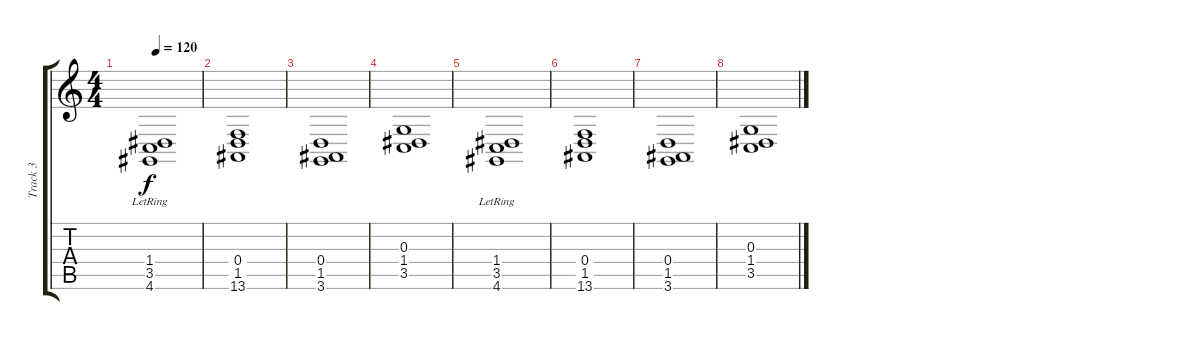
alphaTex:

\track ("Track 3" "Track 3") {instrument pad3polysynth}
\staff {score tabs}
\tuning (E4 B3 G3 D3 A2 E2) {hide}
\ts (4 4)
\tempo 120
\clef g2
\ks c
(1.4{lr} 3.5 4.6).1{dy f volume 14 instrument lead8bassandlead} |
(0.4 1.5 13.6).1 |
(0.4 1.5 3.6).1 |
(0.3 1.4 3.5).1 |
(1.4{lr} 3.5 4.6).1 |
(0.4 1.5 13.6).1 |
(0.4 1.5 3.6).1 |
(0.3 1.4 3.5).1
